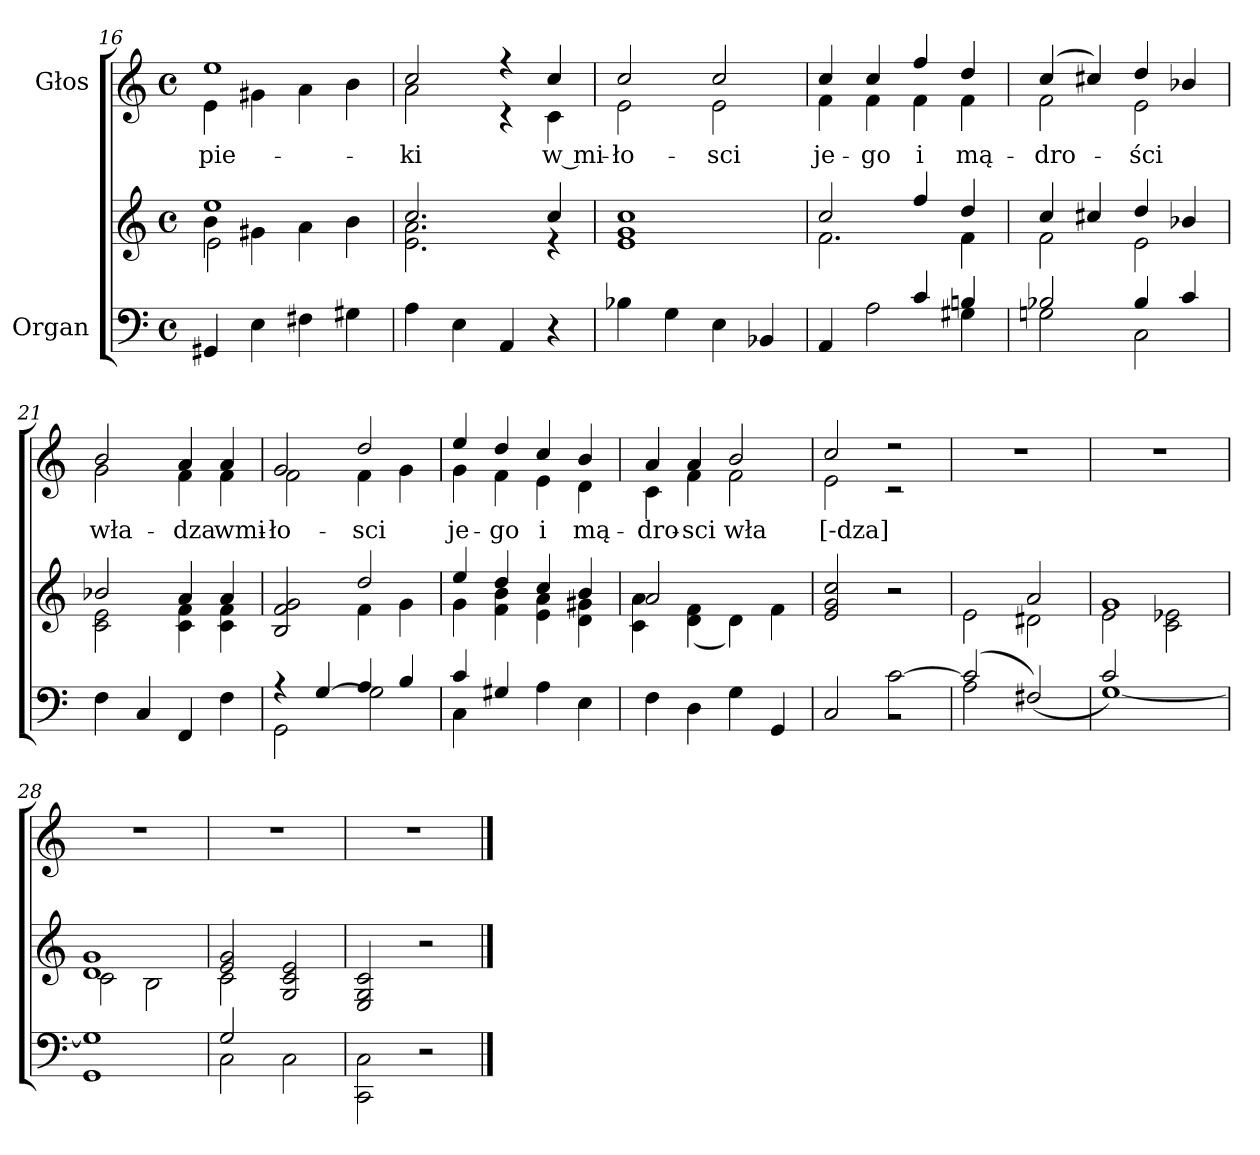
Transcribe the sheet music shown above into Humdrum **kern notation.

**kern	**kern	**kern	**text
*part2	*part2	*part1	*part1
*staff3	*staff2	*staff1	*staff1
*I"Organ	*	*I"Głos	*
*clefF4	*clefG2	*clefG2	*
*k[]	*k[]	*k[]	*
*C:	*C:	*C:	*
*M4/4	*M4/4	*M4/4	*
*met(c)	*met(c)	*met(c)	*
=16	=16	=16	=16
*	*^	*^	*
*	*	*^	*	*	*
4GG#X/	1ee	4b\	2e\	1ee	4e\	-pie-
4E\	.	4g#X\	.	.	4g#X\	.
4F#X\	.	4a\	2ryy	.	4a\	.
4G#X\	.	4b\	.	.	4b\	.
*	*	*v	*v	*	*	*
=17	=17	=17	=17	=17	=17
4A\	2.cc/	2.e\ 2.a\	2cc/	2a\	-ki
4E\	.	.	.	.	.
4AA/	.	.	4r	4r	.
4r	4cc/	4r	4cc/	4c\	w mi-
*	*v	*v	*	*	*
=18	=18	=18	=18	=18
4B-X\	1e 1g 1cc	2cc/	2e\	-ło-
4G\	.	.	.	.
4E\	.	2cc/	2e\	-sci
4BB-X/	.	.	.	.
=19	=19	=19	=19	=19
*^	*^	*	*	*
4AA/	4ryy	2cc/	2.f\	4cc/	4f\	je-
4ryy	2A\	.	.	4cc/	4f\	-go
4c/	.	4ff/	.	4ff/	4f\	i
4Bn/	4G#X\	4dd/	4f\	4dd/	4f\	mą-
=20	=20	=20	=20	=20	=20	=20
2B-X/	2Gn\	4cc/	2f\	(4cc/	2f\	-dro-
.	.	4cc#X/	.	4cc#X/)	.	.
4B-/	2C\	4dd/	2e\	4dd/	2e\	-ści
4c/	.	4b-X/	.	4b-X/	.	.
*v	*v	*	*	*	*	*
=21	=21	=21	=21	=21	=21
4F\	2b-X/	2c\ 2e\	2b/	2g\	wła-
4C/	.	.	.	.	.
4FF/	4a/	4c\ 4f\	4a/	4f\	-dza
4F\	4a/	4c\ 4f\	4a/	4f\	wmi-
=22	=22	=22	=22	=22	=22
*^	*	*	*	*	*
4r	2GG\	2B/ 2f/ 2g/	2ryy	2g/	2f\	-ło-
[4G/	.	.	.	.	.	.
4A/	2G\]	2dd/	4f\	2dd/	4f\	-sci
4B/	.	.	4g\	.	4g\	.
=23	=23	=23	=23	=23	=23	=23
4c/	4C\	4ee/	4g\	4ee/	4g\	je-
4G#X/	4ryy	4dd/	4f\ 4b\	4dd/	4f\	-go
2ryy	4A\	4cc/	4e\ 4a\	4cc/	4e\	i
.	4E\	4b/	4d\ 4g#X\	4b/	4d\	mą-
*v	*v	*	*	*	*	*
=24	=24	=24	=24	=24	=24
4F\	2a/	4c\ 4a\	4a/	4c\	-dro-
4D\	.	(>4d\ 4f\	4a/	4f\	-sci
4G\	2ryy	4d\)	2b/	2f\	wła
4GG/	.	4f\	.	.	.
*	*v	*v	*	*	*
=25	=25	=25	=25	=25
*^	*	*	*	*
2C/	2ryy	2e/ 2g/ 2cc/	2cc/	2e\	[-dza]
[2c\	2r	2r	2r	2r	.
*	*	*	*v	*v	*
=26	=26	=26	=26	=26
*	*	*^	*	*
(2c/]	2A\	2ryy	2e\	1r	.
(>2F#X/)	2ryy	2a/	2d#X\	.	.
=27	=27	=27	=27	=27	=27
2c/)	[1G	1g	2e\	1r	.
2ryy	.	.	2c\ 2e-X\	.	.
*v	*v	*	*	*	*
=28	=28	=28	=28	=28
1GG 1G]	1d 1g	2c\	1r	.
.	.	2B\	.	.
=29	=29	=29	=29	=29
*^	*	*	*	*
2G/	2C\	2e/ 2g/	2c\	1r	.
2ryy	2C\	2G/ 2c/ 2e/	2ryy	.	.
*v	*v	*	*	*	*
*	*v	*v	*	*
=30	=30	=30	=30
2CC\ 2C\	2E/ 2G/ 2c/	1r	.
2r	2r	.	.
==	==	==	==
*-	*-	*-	*-
